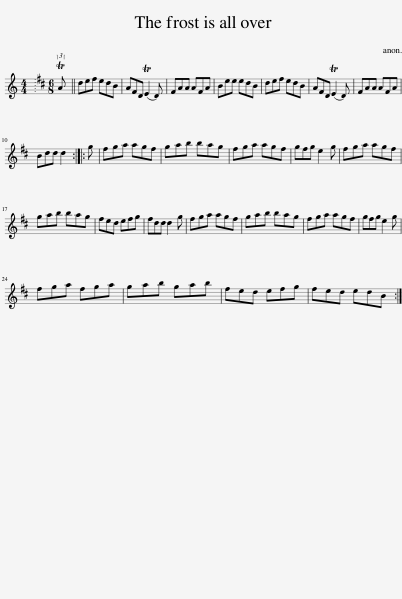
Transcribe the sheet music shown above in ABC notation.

X:1
L:1/8
M:4/4
I:linebreak $
K:C
V:1 treble
V:1
 x8 |[K:D][M:6/8] (3:2:1TA x/12 || def edB | AFD (TE2 D) | FAA AFA | %5
 Bee edB | def edB | AFD (TE2 D) | FAA AFA |$ Bdd d2 :: %10
 g | fga agf | gab bag | fga agf | gfg e2 g | %15
 fga agf |$ gab bag | fed efg | fdd d2 g | fga agf | %20
 gab bag | fga agf | gfg e2 g |$ fga fga | gab gab | %25
 fed efg | fed edB :| %27
